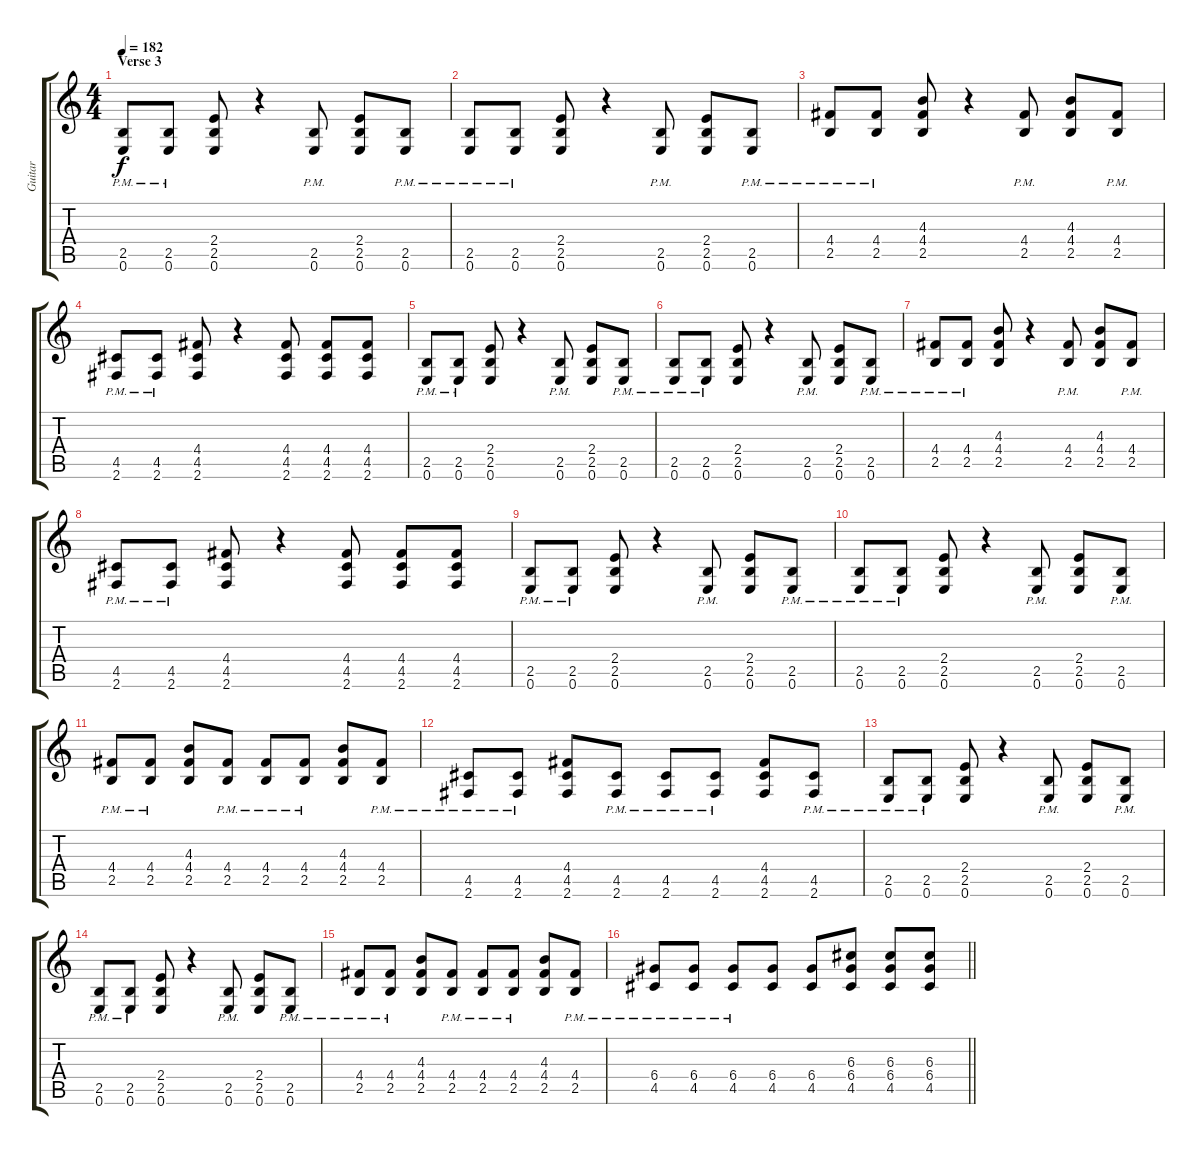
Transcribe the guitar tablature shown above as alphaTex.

\track ("Guitar" "Guitar") {instrument distortionguitar}
\staff {score tabs}
\tuning (E4 B3 G3 D3 A2 E2) {hide}
\ts (4 4)
\section ("" "Verse 3")
\tempo 182
\clef g2
\ks c
(2.5{pm} 0.6{pm}).8{dy f} (2.5{pm} 0.6{pm}).8 (2.4 2.5 0.6).8 r.4 (2.5{pm} 0.6{pm}).8 (2.4 2.5 0.6).8 (2.5{pm} 0.6{pm}).8 |
(2.5{pm} 0.6{pm}).8 (2.5{pm} 0.6{pm}).8 (2.4 2.5 0.6).8 r.4 (2.5{pm} 0.6{pm}).8 (2.4 2.5 0.6).8 (2.5{pm} 0.6{pm}).8 |
(4.4{pm} 2.5{pm}).8 (4.4{pm} 2.5{pm}).8 (4.3 4.4 2.5).8 r.4 (4.4{pm} 2.5{pm}).8 (4.3 4.4 2.5).8 (4.4{pm} 2.5{pm}).8 |
(4.5{pm} 2.6{pm}).8 (4.5{pm} 2.6{pm}).8 (4.4 4.5 2.6).8 r.4 (4.4 4.5 2.6).8 (4.4 4.5 2.6).8 (4.4 4.5 2.6).8 |
(2.5{pm} 0.6{pm}).8 (2.5{pm} 0.6{pm}).8 (2.4 2.5 0.6).8 r.4 (2.5{pm} 0.6{pm}).8 (2.4 2.5 0.6).8 (2.5{pm} 0.6{pm}).8 |
(2.5{pm} 0.6{pm}).8 (2.5{pm} 0.6{pm}).8 (2.4 2.5 0.6).8 r.4 (2.5{pm} 0.6{pm}).8 (2.4 2.5 0.6).8 (2.5{pm} 0.6{pm}).8 |
(4.4{pm} 2.5{pm}).8 (4.4{pm} 2.5{pm}).8 (4.3 4.4 2.5).8 r.4 (4.4{pm} 2.5{pm}).8 (4.3 4.4 2.5).8 (4.4{pm} 2.5{pm}).8 |
(4.5{pm} 2.6{pm}).8 (4.5{pm} 2.6{pm}).8 (4.4 4.5 2.6).8 r.4 (4.4 4.5 2.6).8 (4.4 4.5 2.6).8 (4.4 4.5 2.6).8 |
(2.5{pm} 0.6{pm}).8 (2.5{pm} 0.6{pm}).8 (2.4 2.5 0.6).8 r.4 (2.5{pm} 0.6{pm}).8 (2.4 2.5 0.6).8 (2.5{pm} 0.6{pm}).8 |
(2.5{pm} 0.6{pm}).8 (2.5{pm} 0.6{pm}).8 (2.4 2.5 0.6).8 r.4 (2.5{pm} 0.6{pm}).8 (2.4 2.5 0.6).8 (2.5{pm} 0.6{pm}).8 |
(4.4{pm} 2.5{pm}).8 (4.4{pm} 2.5{pm}).8 (4.3 4.4 2.5).8 (4.4{pm} 2.5{pm}).8 (4.4{pm} 2.5{pm}).8 (4.4{pm} 2.5{pm}).8 (4.3 4.4 2.5).8 (4.4{pm} 2.5{pm}).8 |
(4.5{pm} 2.6{pm}).8 (4.5{pm} 2.6{pm}).8 (4.4 4.5 2.6).8 (4.5{pm} 2.6{pm}).8 (4.5{pm} 2.6{pm}).8 (4.5{pm} 2.6{pm}).8 (4.4 4.5 2.6).8 (4.5{pm} 2.6{pm}).8 |
(2.5{pm} 0.6{pm}).8 (2.5{pm} 0.6{pm}).8 (2.4 2.5 0.6).8 r.4 (2.5{pm} 0.6{pm}).8 (2.4 2.5 0.6).8 (2.5{pm} 0.6{pm}).8 |
(2.5{pm} 0.6{pm}).8 (2.5{pm} 0.6{pm}).8 (2.4 2.5 0.6).8 r.4 (2.5{pm} 0.6{pm}).8 (2.4 2.5 0.6).8 (2.5{pm} 0.6{pm}).8 |
(4.4{pm} 2.5{pm}).8 (4.4{pm} 2.5{pm}).8 (4.3 4.4 2.5).8 (4.4{pm} 2.5{pm}).8 (4.4{pm} 2.5{pm}).8 (4.4{pm} 2.5{pm}).8 (4.3 4.4 2.5).8 (4.4{pm} 2.5{pm}).8 |
\barLineRight lightlight
(6.4{pm} 4.5{pm}).8 (6.4{pm} 4.5).8 (6.4{pm} 4.5).8 (6.4 4.5).8 (6.4 4.5).8 (6.3 6.4 4.5).8 (6.3 6.4 4.5).8 (6.3 6.4 4.5).8
